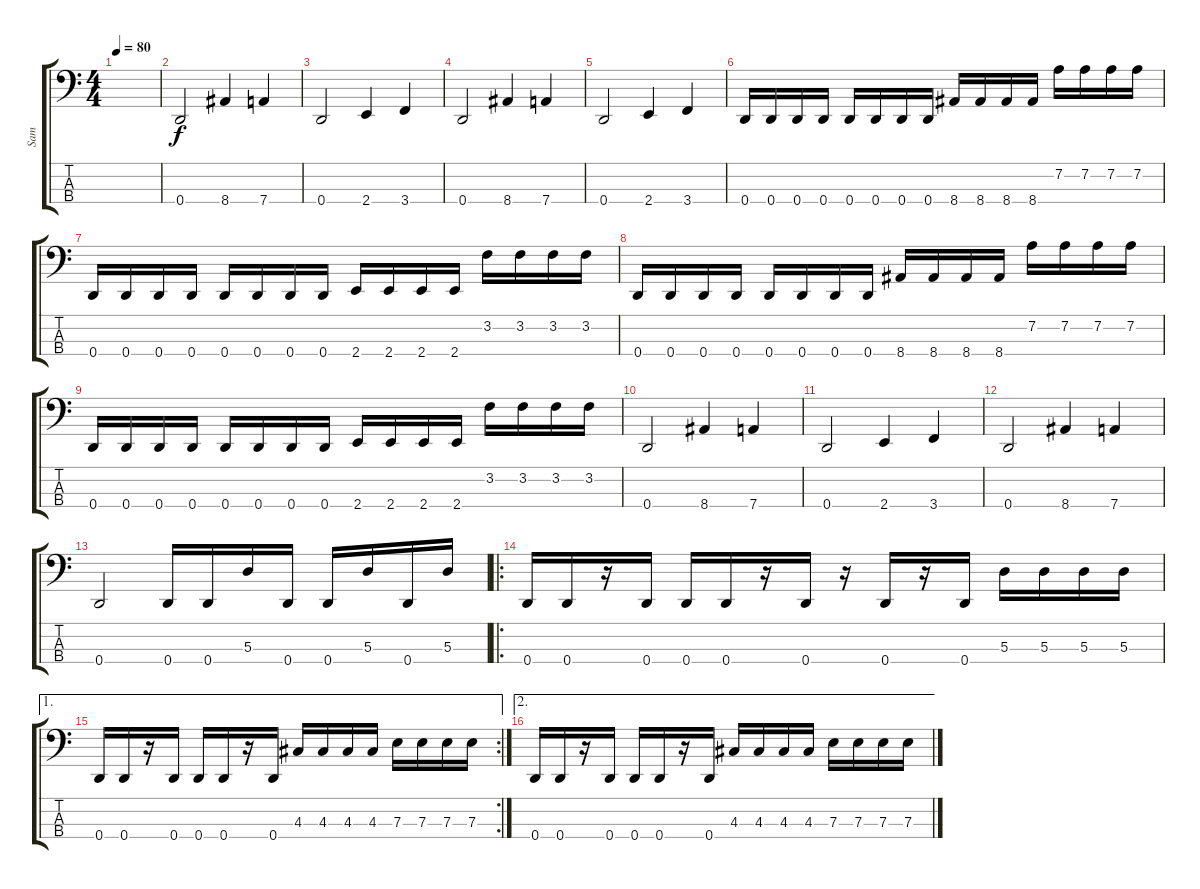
\track ("Sam" "Sam") {instrument electricbassfinger}
\staff {score tabs}
\tuning (G2 D2 A1 D1) {hide}
\ts (4 4)
\tempo 80
\clef f4
\ks c
|
0.4.2 8.4.4 7.4.4 |
0.4.2 2.4.4 3.4.4 |
0.4.2 8.4.4 7.4.4 |
0.4.2 2.4.4 3.4.4 |
0.4.16 0.4.16 0.4.16 0.4.16 0.4.16 0.4.16 0.4.16 0.4.16 8.4.16 8.4.16 8.4.16 8.4.16 7.2.16 7.2.16 7.2.16 7.2.16 |
0.4.16 0.4.16 0.4.16 0.4.16 0.4.16 0.4.16 0.4.16 0.4.16 2.4.16 2.4.16 2.4.16 2.4.16 3.2.16 3.2.16 3.2.16 3.2.16 |
0.4.16 0.4.16 0.4.16 0.4.16 0.4.16 0.4.16 0.4.16 0.4.16 8.4.16 8.4.16 8.4.16 8.4.16 7.2.16 7.2.16 7.2.16 7.2.16 |
0.4.16 0.4.16 0.4.16 0.4.16 0.4.16 0.4.16 0.4.16 0.4.16 2.4.16 2.4.16 2.4.16 2.4.16 3.2.16 3.2.16 3.2.16 3.2.16 |
0.4.2 8.4.4 7.4.4 |
0.4.2 2.4.4 3.4.4 |
0.4.2 8.4.4 7.4.4 |
0.4.2 0.4.16 0.4.16 5.3.16 0.4.16 0.4.16 5.3.16 0.4.16 5.3.16 |
\ro
0.4.16 0.4.16 r.16 0.4.16 0.4.16 0.4.16 r.16 0.4.16 r.16 0.4.16 r.16 0.4.16 5.3.16 5.3.16 5.3.16 5.3.16 |
\ae 1
\rc 2
0.4.16 0.4.16 r.16 0.4.16 0.4.16 0.4.16 r.16 0.4.16 4.3.16 4.3.16 4.3.16 4.3.16 7.3.16 7.3.16 7.3.16 7.3.16 |
\ae 2
0.4.16 0.4.16 r.16 0.4.16 0.4.16 0.4.16 r.16 0.4.16 4.3.16 4.3.16 4.3.16 4.3.16 7.3.16 7.3.16 7.3.16 7.3.16
